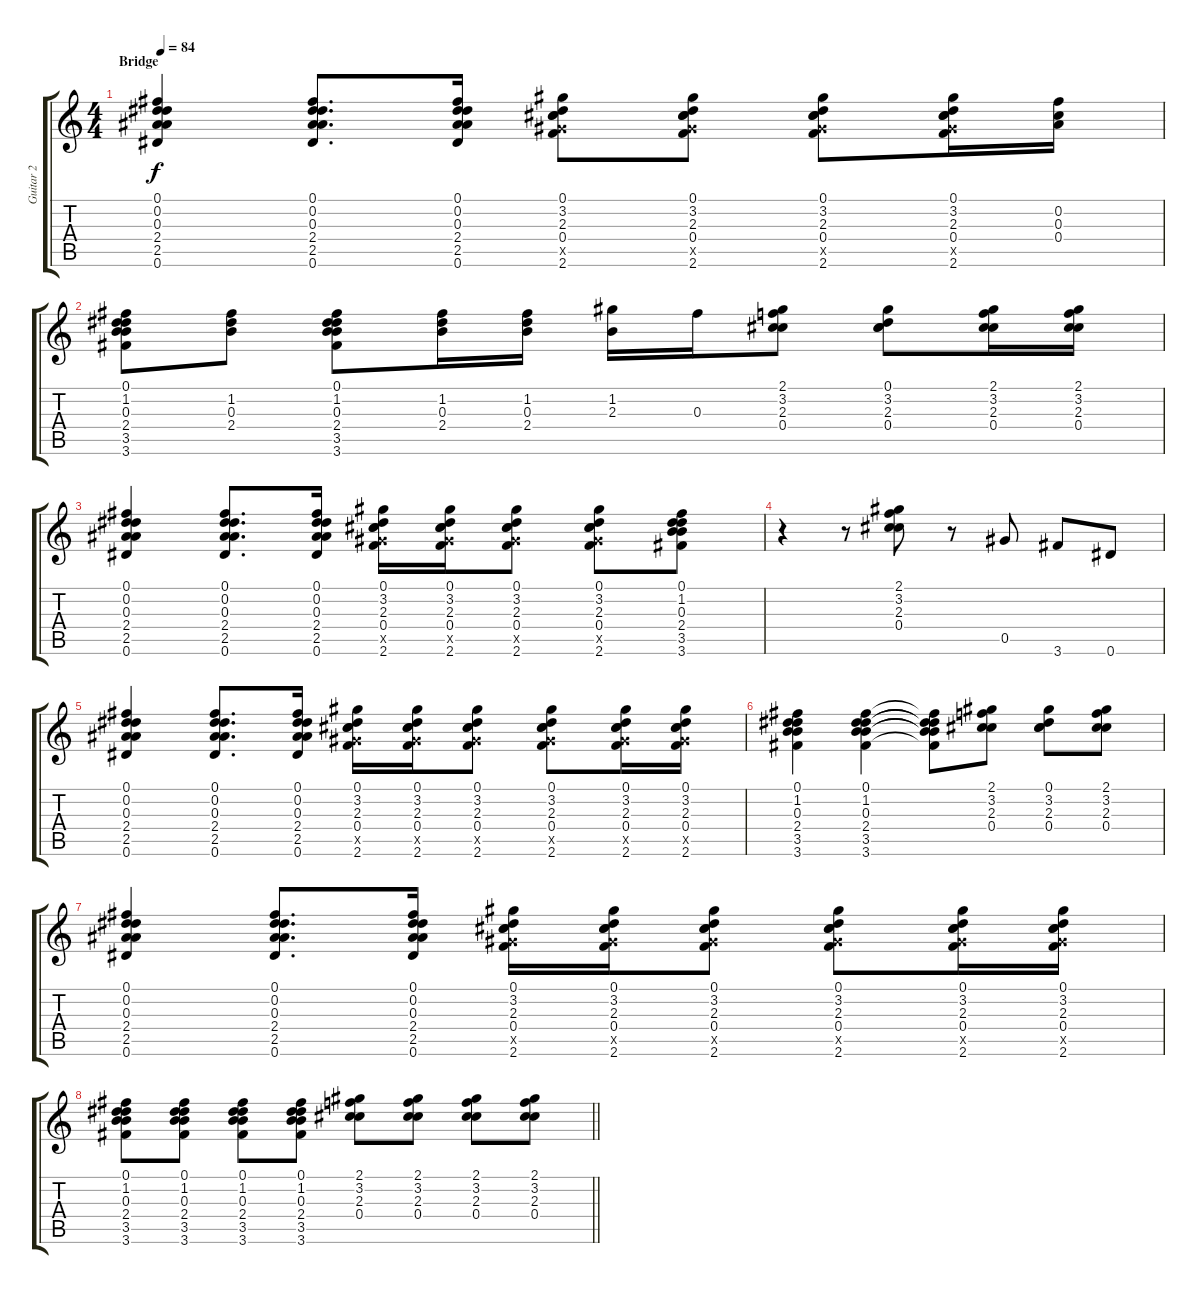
\track ("Guitar 2" "Guitar 2") {instrument electricguitarclean}
\staff {score tabs}
\tuning (Eb4 Bb3 Gb4 Db4 Ab3 Eb3) {hide}
\ts (4 4)
\section ("" "Bridge")
\tempo 84
\clef g2
\ks c
(0.1 0.2 0.3 2.4 2.5 0.6).4{dy f} (0.1 0.2 0.3 2.4 2.5 0.6).8{d} (0.1 0.2 0.3 2.4 2.5 0.6).16 (0.1 3.2 2.3 0.4 0.5{x} 2.6).8 (0.1 3.2 2.3 0.4 0.5{x} 2.6).8 (0.1 3.2 2.3 0.4 0.5{x} 2.6).8 (0.1 3.2 2.3 0.4 0.5{x} 2.6).16 (0.2 0.3 0.4).16 |
(0.1 1.2 0.3 2.4 3.5 3.6).8 (1.2 0.3 2.4).8 (0.1 1.2 0.3 2.4 3.5 3.6).8 (1.2 0.3 2.4).16 (1.2 0.3 2.4).16 (1.2 2.3).16 0.3.16 (2.1 3.2 2.3 0.4).8 (0.1 3.2 2.3 0.4).8 (2.1 3.2 2.3 0.4).16 (2.1 3.2 2.3 0.4).16 |
(0.1 0.2 0.3 2.4 2.5 0.6).4 (0.1 0.2 0.3 2.4 2.5 0.6).8{d} (0.1 0.2 0.3 2.4 2.5 0.6).16 (0.1 3.2 2.3 0.4 0.5{x} 2.6).16 (0.1 3.2 2.3 0.4 0.5{x} 2.6).16 (0.1 3.2 2.3 0.4 0.5{x} 2.6).8 (0.1 3.2 2.3 0.4 0.5{x} 2.6).8 (0.1 1.2 0.3 2.4 3.5 3.6).8 |
r.4 r.8 (2.1 3.2 2.3 0.4).8 r.8 0.5.8 3.6.8 0.6.8 |
(0.1 0.2 0.3 2.4 2.5 0.6).4 (0.1 0.2 0.3 2.4 2.5 0.6).8{d} (0.1 0.2 0.3 2.4 2.5 0.6).16 (0.1 3.2 2.3 0.4 0.5{x} 2.6).16 (0.1 3.2 2.3 0.4 0.5{x} 2.6).16 (0.1 3.2 2.3 0.4 0.5{x} 2.6).8 (0.1 3.2 2.3 0.4 0.5{x} 2.6).8 (0.1 3.2 2.3 0.4 0.5{x} 2.6).16 (0.1 3.2 2.3 0.4 0.5{x} 2.6).16 |
(0.1 1.2 0.3 2.4 3.5 3.6).4 (0.1 1.2 0.3 2.4 3.5 3.6).4 (0.1{t} 1.2{t} 0.3{t} 2.4{t} 3.5{t} 3.6{t}).8 (2.1 3.2 2.3 0.4).8 (0.1 3.2 2.3 0.4).8 (2.1 3.2 2.3 0.4).8 |
(0.1 0.2 0.3 2.4 2.5 0.6).4 (0.1 0.2 0.3 2.4 2.5 0.6).8{d} (0.1 0.2 0.3 2.4 2.5 0.6).16 (0.1 3.2 2.3 0.4 0.5{x} 2.6).16 (0.1 3.2 2.3 0.4 0.5{x} 2.6).16 (0.1 3.2 2.3 0.4 0.5{x} 2.6).8 (0.1 3.2 2.3 0.4 0.5{x} 2.6).8 (0.1 3.2 2.3 0.4 0.5{x} 2.6).16 (0.1 3.2 2.3 0.4 0.5{x} 2.6).16 |
\barLineRight lightlight
(0.1 1.2 0.3 2.4 3.5 3.6).8 (0.1 1.2 0.3 2.4 3.5 3.6).8 (0.1 1.2 0.3 2.4 3.5 3.6).8 (0.1 1.2 0.3 2.4 3.5 3.6).8 (2.1 3.2 2.3 0.4).8 (2.1 3.2 2.3 0.4).8 (2.1 3.2 2.3 0.4).8 (2.1 3.2 2.3 0.4).8
